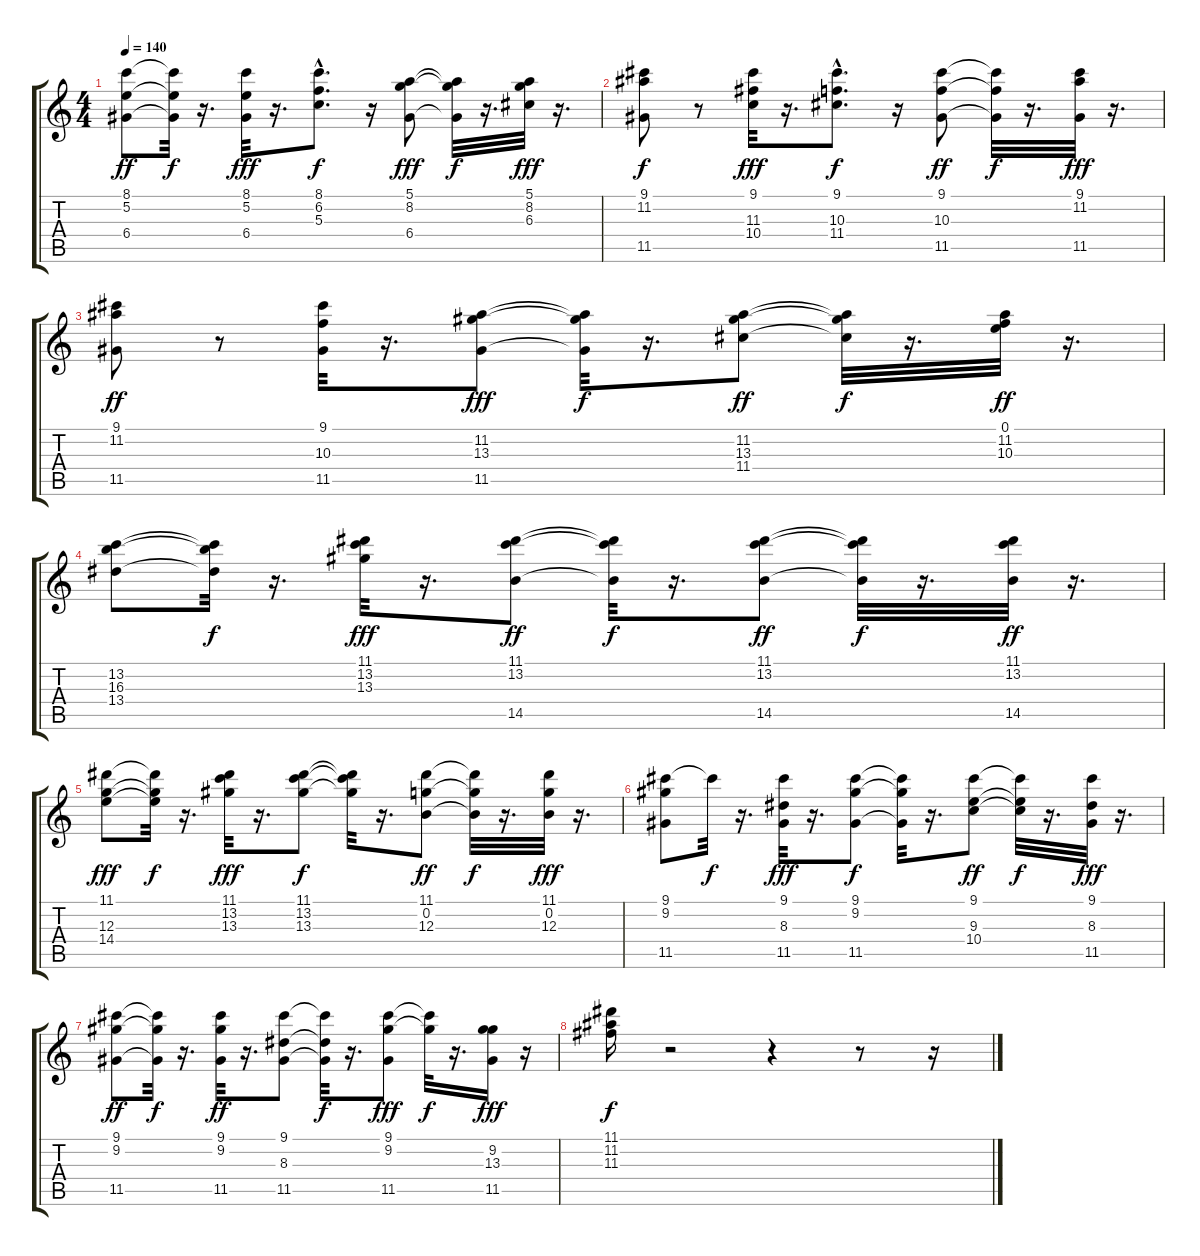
\track "" {instrument electricguitarclean}
\staff {score tabs}
\tuning (E4 B3 G3 D3 A2 E2) {hide}
\ts (4 4)
\tempo 140
\clef g2
\ks c
(8.1 5.2 6.4).8{dy ff} (8.1{t} 5.2{t} 6.4{t}).32{dy f} r.16{d} (8.1 5.2 6.4).32{dy fff} r.16{d} (8.1{hac} 6.2 5.3).8{d dy f} r.16 (5.1 8.2 6.4).8{dy fff} (5.1{t} 8.2{t} 6.4{t}).32{dy f} r.16{d} (5.1 8.2 6.3).32{dy fff} r.16{d} |
(9.1 11.2 11.5).8{dy f} r.8 (9.1 11.3 10.4).32{dy fff} r.16{d} (9.1{hac} 10.3 11.4).8{d dy f} r.16 (9.1 10.3 11.5).8{dy ff} (9.1{t} 10.3{t} 11.5{t}).32{dy f} r.16{d} (9.1 11.2 11.5).32{dy fff} r.16{d} |
(9.1 11.2 11.5).8{dy ff} r.8 (9.1 10.3 11.5).32 r.16{d} (11.2 13.3 11.5).8{dy fff} (11.2{t} 13.3{t} 11.5{t}).32{dy f} r.16{d} (11.2 13.3 11.4).8{dy ff} (11.2{t} 13.3{t} 11.4{t}).32{dy f} r.16{d} (0.1 11.2 10.3).32{dy ff} r.16{d} |
(13.2 16.3 13.4).8 (13.2{t} 16.3{t} 13.4{t}).32{dy f} r.16{d} (11.1 13.2 13.3).32{dy fff} r.16{d} (11.1 13.2 14.5).8{dy ff} (11.1{t} 13.2{t} 14.5{t}).32{dy f} r.16{d} (11.1 13.2 14.5).8{dy ff} (11.1{t} 13.2{t} 14.5{t}).32{dy f} r.16{d} (11.1 13.2 14.5).32{dy ff} r.16{d} |
(11.1 12.3 14.4).8{dy fff} (11.1{t} 12.3{t} 14.4{t}).32{dy f} r.16{d} (11.1 13.2 13.3).32{dy fff} r.16{d} (11.1 13.2 13.3).8{dy f} (11.1{t} 13.2{t} 13.3{t}).32 r.16{d} (11.1 0.2 12.3).8{dy ff} (11.1{t} 0.2{t} 12.3{t}).32{dy f} r.16{d} (11.1 0.2 12.3).32{dy fff} r.16{d} |
(9.1 9.2 11.5).8 9.1{t}.32{dy f} r.16{d} (9.1 8.3 11.5).32{dy fff} r.16{d} (9.1 9.2 11.5).8{dy f} (9.1{t} 9.2{t} 11.5{t}).32 r.16{d} (9.1 9.3 10.4).8{dy ff} (9.1{t} 9.3{t} 10.4{t}).32{dy f} r.16{d} (9.1 8.3 11.5).32{dy fff} r.16{d} |
(9.1 9.2 11.5).8{dy ff} (9.1{t} 9.2{t} 11.5{t}).32{dy f} r.16{d} (9.1 9.2 11.5).32{dy ff} r.16{d} (9.1 8.3 11.5).8 (9.1{t} 8.3{t} 11.5{t}).32{dy f} r.16{d} (9.1 9.2 11.5).8{dy fff} (9.1{t} 9.2{t}).32{dy f} r.16{d} (9.2 13.3 11.5).16{dy fff} r.16 |
(11.1 11.2 11.3).16{dy f} r.2 r.4 r.8 r.16
